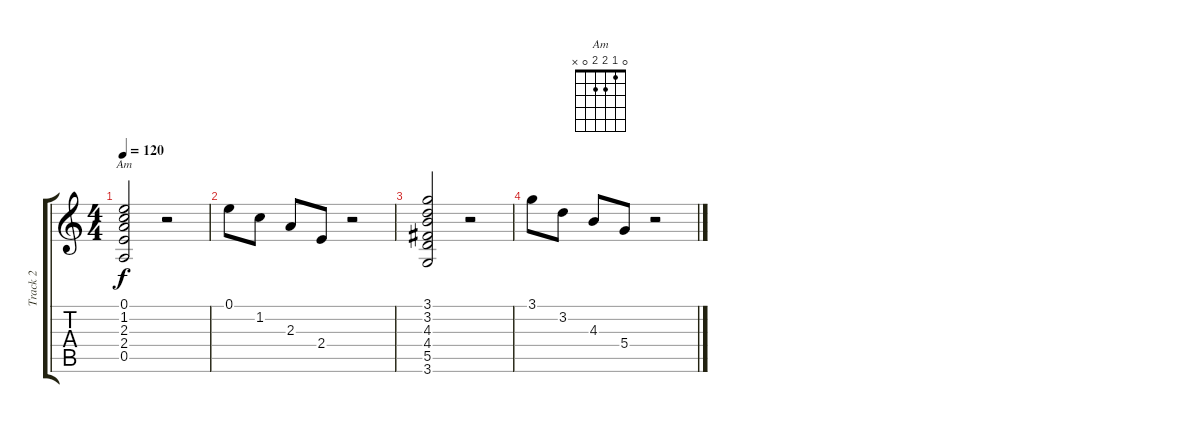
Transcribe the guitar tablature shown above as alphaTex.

\track ("Track 2" "Track 2") {instrument acousticguitarsteel}
\staff {score tabs}
\tuning (E4 B3 G3 D3 A2 E2) {hide}
\chord ("Am" 0 1 2 2 0 x)
\ts (4 4)
\tempo 120
\clef g2
\ks c
(0.1 1.2 2.3 2.4 0.5).2{ch "Am" dy f} r.2 |
0.1.8 1.2.8 2.3.8 2.4.8 r.2 |
(3.1 3.2 4.3 4.4 5.5 3.6).2 r.2 |
3.1.8 3.2.8 4.3.8 5.4.8 r.2
